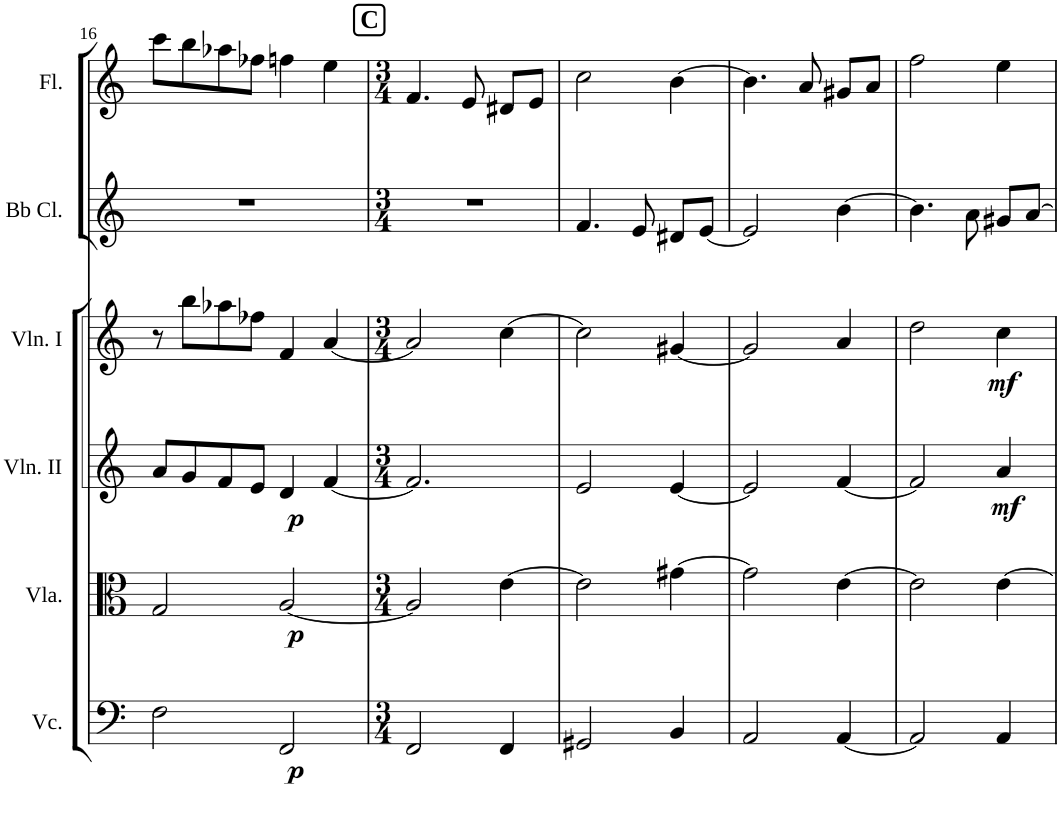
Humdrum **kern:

**kern	**dynam	**kern	**dynam	**kern	**dynam	**kern	**dynam	**kern	**kern
*part6	*part6	*part5	*part5	*part4	*part4	*part3	*part3	*part2	*part1
*staff6	*staff6	*staff5	*staff5	*staff4	*staff4	*staff3	*staff3	*staff2	*staff1
*I"Cello	*	*I"Viola	*	*I"Violin II	*	*I"Violin I	*	*I"Clarinet in Bb	*I"Flute
*	*	*I'Vla.	*	*I'Vln. II	*	*I'Vln. I	*	*	*I'Fl.
!!LO:PB:g=z
*clefF4	*	*clefC3	*	*clefG2	*	*clefG2	*	*clefG2	*clefG2
*	*	*	*	*	*	*	*	*ITrd1c2	*
*k[]	*	*k[]	*	*k[]	*	*k[]	*	*k[]	*k[]
*M4/4	*	*M4/4	*	*M4/4	*	*M4/4	*	*M4/4	*M4/4
=16	=16	=16	=16	=16	=16	=16	=16	=16	=16
2F\	.	2G/	.	8a/L	.	8r	.	1r	8ccc\L
.	.	.	.	8g/	.	8bb\L	.	.	8bb\
.	.	.	.	8f/	.	8aa-X\	.	.	8aa-X\
.	.	.	.	8e/J	.	8ff-X\J	.	.	8ff-X\J
!	!LO:DY:b	!	!LO:DY:b	!	!LO:DY:b	!	!	!	!
2FF/	p	[2A/	p	4d/	p	4f/	.	.	4ffn\
.	.	.	.	[4f/	.	[4a/	.	.	4ee\
!!LO:REH:place=s1:a:B:cj:fs=12:t=C
=17	=17	=17	=17	=17	=17	=17	=17	=17	=17
*M3/4	*	*M3/4	*	*M3/4	*	*M3/4	*	*M3/4	*M3/4
2FF/	.	2A/]	.	2.f/]	.	2a/]	.	2.r	4.f/
.	.	.	.	.	.	.	.	.	8e/
4FF/	.	[4e\	.	.	.	[4cc\	.	.	8d#X/L
.	.	.	.	.	.	.	.	.	8e/J
=18	=18	=18	=18	=18	=18	=18	=18	=18	=18
2GG#X/	.	2e\]	.	2e/	.	2cc\]	.	4.f/	2cc\
.	.	.	.	.	.	.	.	8e/	.
4BB/	.	[4g#X\	.	[4e/	.	[4g#X/	.	8d#X/L	[4b\
.	.	.	.	.	.	.	.	[8e/J	.
=19	=19	=19	=19	=19	=19	=19	=19	=19	=19
2AA/	.	2g#\]	.	2e/]	.	2g#/]	.	2e/]	4.b\]
.	.	.	.	.	.	.	.	.	8a/
[4AA/	.	[4e\	.	[4f/	.	4a/	.	[4b\	8g#X/L
.	.	.	.	.	.	.	.	.	8a/J
=20	=20	=20	=20	=20	=20	=20	=20	=20	=20
2AA/]	.	2e\]	.	2f/]	.	2dd\	.	4.b\]	2ff\
.	.	.	.	.	.	.	.	8a\	.
!	!	!	!	!	!LO:DY:b	!	!LO:DY:b	!	!
4AA/	.	[4e\	.	4a/	mf	4cc\	mf	8g#X/L	4ee\
.	.	.	.	.	.	.	.	[8a/J	.
=	=	=	=	=	=	=	=	=	=
*-	*-	*-	*-	*-	*-	*-	*-	*-	*-
